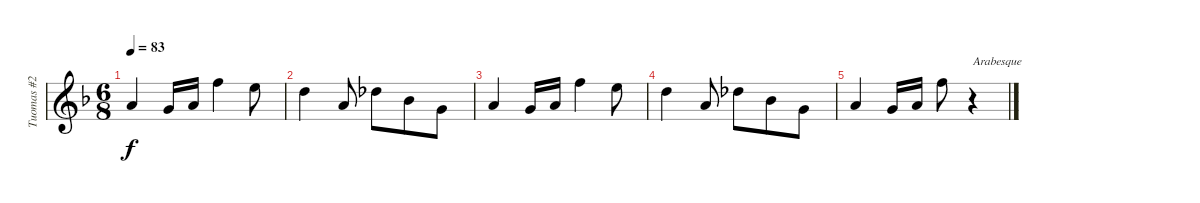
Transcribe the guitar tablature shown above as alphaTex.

\track ("Tuomas #2" "Tuomas #2") {instrument tremolostrings}
\staff {score}
\tuning (E4 B3 G3 D3 A2 E2 B1) {hide}
\ts (6 8)
\tempo 83
\clef g2
\ks f
14.3.4{dy f} 12.3.16 14.3.16 13.1.4 12.1.8 |
15.2.4 14.3.8 14.2.8 15.3.8 12.3.8 |
14.3.4 12.3.16 14.3.16 13.1.4 12.1.8 |
15.2.4 14.3.8 14.2.8 15.3.8 12.3.8 |
14.3.4 12.3.16 14.3.16 13.1.8 r.4{txt "Arabesque"}
